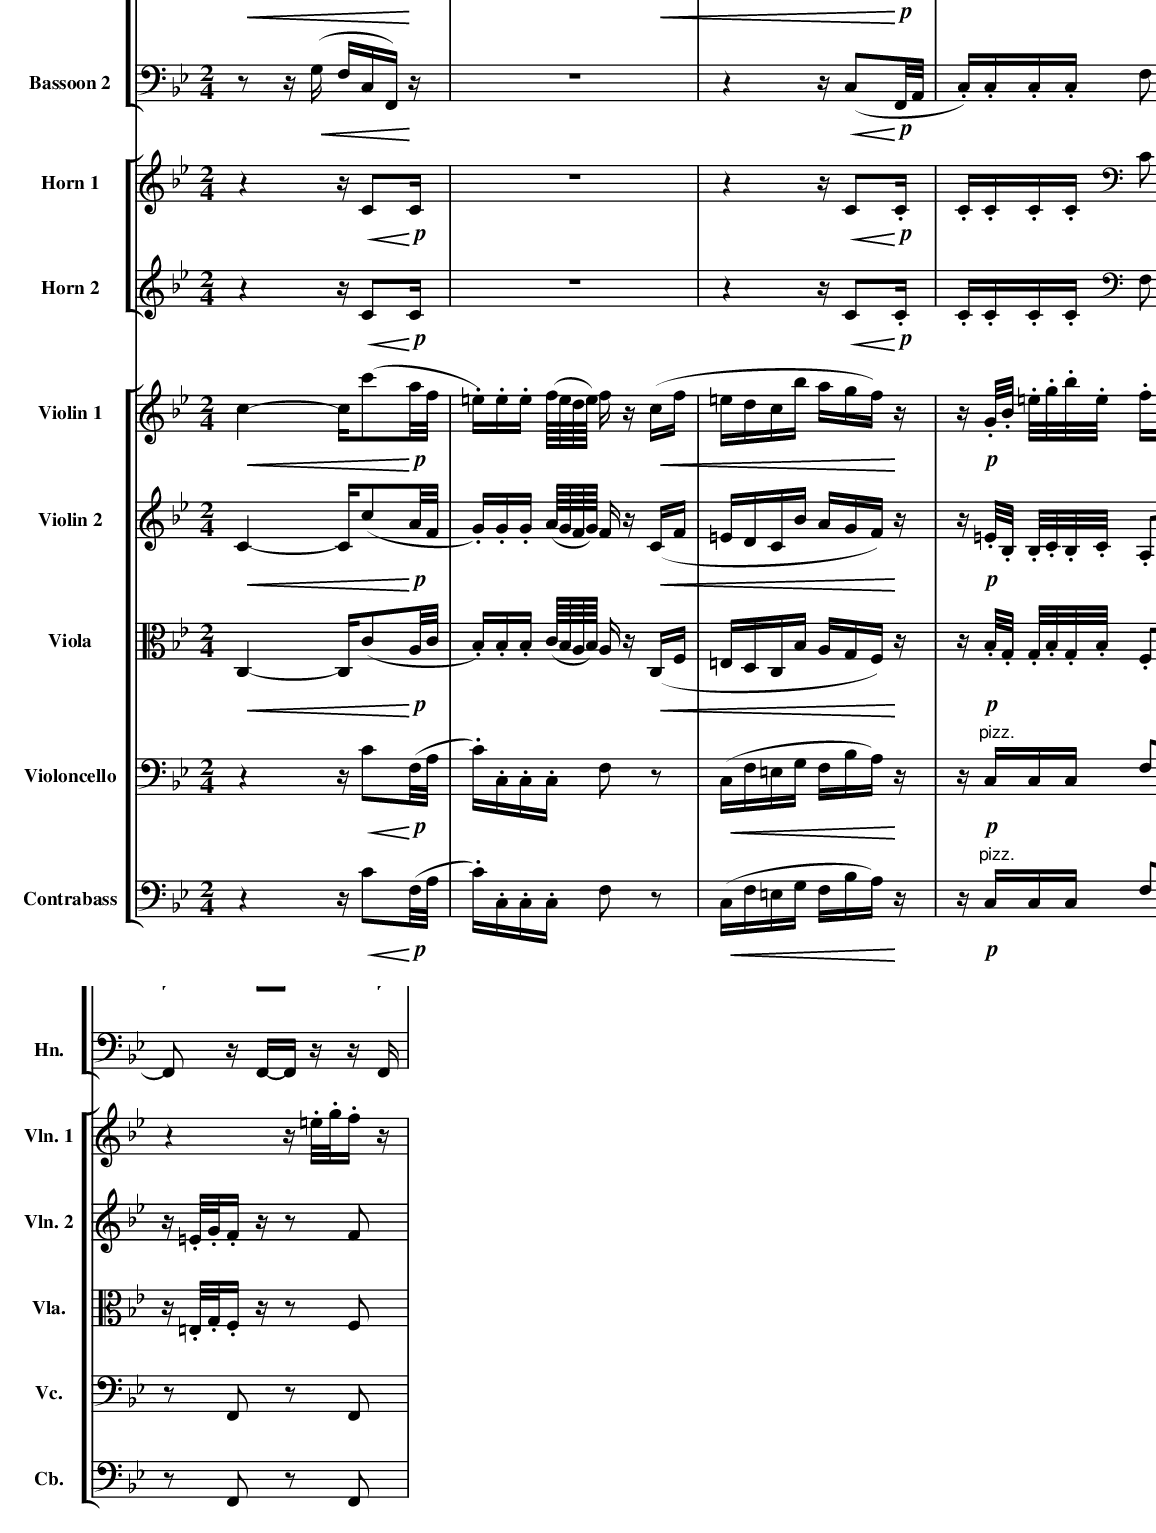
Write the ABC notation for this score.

X:1
%%score [ 1 | | 2 | 3 | 4 | 5 | 6 | 7 ] [ 8 | 9 ] [ 10 | 11 | 12 | 13 | 14 ]
L:1/16
Q:1/8=88
M:2/4
K:Bb
V:1 treble nm="Flute 1" snm="Fl."
V:2 treble nm="Oboe 1" snm="Ob."
V:3 treble nm="Oboe 2" snm="Ob."
V:4 treble nm="Clarinet 1" snm="Cl."
V:5 treble nm="Clarinet 2" snm="Cl."
V:6 bass nm="Bassoon 1" snm="Bsn."
V:7 bass nm="Bassoon 2" snm="Bsn."
V:8 treble nm="Horn 1" snm="Hn."
V:9 treble nm="Horn 2" snm="Hn."
V:10 treble nm="Violin 1" snm="Vln. 1"
V:11 treble nm="Violin 2" snm="Vln. 2"
V:12 alto nm="Viola" snm="Vla."
V:13 bass nm="Violoncello" snm="Vc."
V:14 bass transpose=-12 nm="Contrabass" snm="Cb."
V:1
 z8 | z8 | z4 z!<(! (c'2!<)!!p!f/f'/ | .=e').e'.e' (f'/4e'/4d'/4e'/4) f'2 z2 | z2 z (ba) z z2 | %5
 z2 z (c'b) z z2 | %6
V:2
 (=edc!<(!b agf)!<)! z | z4 z2!<(! c2- | c4- c(c2!<)!!p!a/f/ | .=e).b.b.b a2 z2 | z2 z (gf) z z2 | %5
 z2 z (ag) z z2 | %6
V:3
 z3!<(! (=e fBA)!<)! z | z8 | z4 z2!p! c2- | c.=e.e.e f2 z2 | z8 | z8 | %6
V:4
!<(! (=EDCB AGF)!<)! z | z4 z2!<(! C2- | C4- C(C2!<)!!p!c/A/ | .G).B.B.B A2 z (d | %4
 c) z z (BA) z z (e | d) z z (cB) z z f | %6
V:5
 z2 z!<(! (=E FB,A,)!<)! z | z8 | z4 z2 z!p! (A/F/ | .=E).G.G.G F z z (B | A) z z (GF) z z (c | %5
 B) z z (AG) z z d | %6
V:6
!<(! (=E,D,C,B, A,G,F,)!<)! z | z4 z2!<(! C,2- | C,4- C,(C2!<)!!p!F,/A,/ | %3
 .C).B,.B,.B, A,2[K:tenor] z (D | C) z z (B,A,) z z (E | D) z z (CB,) z z F | %6
V:7
 z2 z!<(! (G, F,C,F,,)!<)! z | z8 | z4 z!<(! (C,2!<)!!p!F,,/A,,/ | %3
 .C,).C,.C,.C, F,2[K:tenor] z (B, | A,) z z (G,F,) z z (C | B,) z z (A,G,) z z D | %6
V:8
 z4 z!<(! C2!<)!!p!C | z8 | z4 z!<(! C2!<)!!p!.C | .C.C.C.C[K:bass] C2 z F,- | %4
 F, z z F,-F, z z F,- | F, z z F,-F, z z F, | %6
V:9
 z4 z!<(! C2!<)!!p!C | z8 | z4 z!<(! C2!<)!!p!.C | .C.C.C.C[K:bass] F,2 z F,,- | %4
 F,, z z F,,-F,, z z F,,- | F,,2 z F,,-F,, z z F,, | %6
V:10
!<(! c4- c(c'2!<)!!p!a/f/ | .=e).e.e (f/4e/4d/4e/4) f z!<(! (cf | =edcb agf)!<)! z | %3
 z!p! .G/.B/ .=e/.g/.b/.e/ .f.e/.g/ .f z | z4 z .=e/.g/.f z | z4 z .=e/.g/.f z | %6
V:11
!<(! C4- C(c2!<)!!p!A/F/ | .G).G.G (A/4G/4F/4G/4) F z!<(! (CF | =EDCB AGF)!<)! z | %3
 z!p! .=E/.B,/ .B,/.C/.B,/.C/ .A,2.F2 | z .=E/.G/.F z z2 F2 | z .=E/.G/.F z z2 F2 | %6
V:12
!<(! C,4- C,(C2!<)!!p!A,/C/ | .B,).B,.B, (C/4B,/4A,/4B,/4) A, z!<(! (C,F, | %2
 =E,D,C,B, A,G,F,)!<)! z | z!p! .B,/.G,/ .G,/.B,/.G,/.B,/ .F,2.F,2 | z .=E,/.G,/.F, z z2 F,2 | %5
 z .=E,/.G,/.F, z z2 F,2 | %6
V:13
 z4 z!<(! C2!<)!!p!(F,/A,/ | .C).C,.C,.C, F,2 z2 |!<(! (C,F,=E,G, F,B,A,)!<)! z | %3
 z"^pizz."!p! C,C,C, F,2F,,2 | z2 F,,2 z2 F,,2 | z2 F,,2 z2 F,,2 | %6
V:14
 z4 z!<(! C2!<)!!p!(F,/A,/ | .C).C,.C,.C, F,2 z2 |!<(! (C,F,=E,G, F,B,A,)!<)! z | %3
 z"^pizz."!p! C,C,C, F,2F,,2 | z2 F,,2 z2 F,,2 | z2 F,,2 z2 F,,2 | %6
